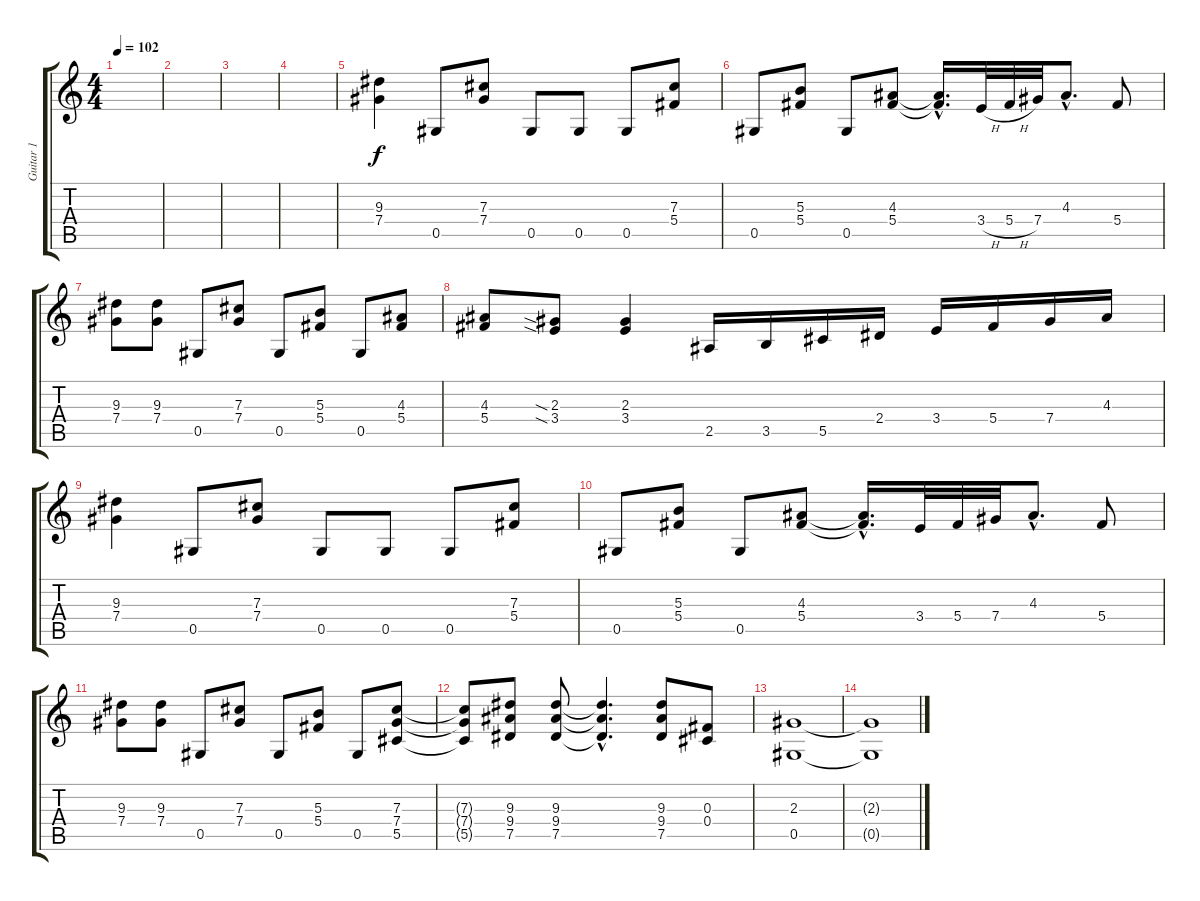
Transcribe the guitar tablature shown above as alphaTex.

\track ("Guitar 1" "Guitar 1") {instrument overdrivenguitar}
\staff {score tabs}
\tuning (Eb4 Bb3 Gb3 Db3 Ab2 Eb2) {hide}
\ts (4 4)
\tempo 102
\clef g2
\ks aminor
|
|
|
|
(9.3 7.4).4 0.5.8 (7.3 7.4).8 0.5.8 0.5.8 0.5.8 (7.3 5.4).8 |
0.5.8 (5.3 5.4).8 0.5.8 (4.3 5.4).8 (4.3{hac t} 5.4{hac t}).16{d} 3.4{h}.32 5.4{h}.32 7.4.32 4.3{hac}.8{d} 5.4.8 |
(9.3 7.4).8 (9.3 7.4).8 0.5.8 (7.3 7.4).8 0.5.8 (5.3 5.4).8 0.5.8 (4.3 5.4).8 |
(4.3 5.4).8 (2.3{sia} 3.4{sia}).8 (2.3 3.4).4 2.5.16 3.5.16 5.5.16 2.4.16 3.4.16 5.4.16 7.4.16 4.3.16 |
(9.3 7.4).4 0.5.8 (7.3 7.4).8 0.5.8 0.5.8 0.5.8 (7.3 5.4).8 |
0.5.8 (5.3 5.4).8 0.5.8 (4.3 5.4).8 (4.3{hac t} 5.4{hac t}).16{d} 3.4.32 5.4.32 7.4.32 4.3{hac}.8{d} 5.4.8 |
(9.3 7.4).8 (9.3 7.4).8 0.5.8 (7.3 7.4).8 0.5.8 (5.3 5.4).8 0.5.8 (7.3 7.4 5.5).8 |
(7.3{t} 7.4{t} 5.5{t}).8 (9.3 9.4 7.5).8 (9.3 9.4 7.5).8 (9.3{hac t} 9.4{hac t} 7.5{hac t}).4{d} (9.3 9.4 7.5).8 (0.3 0.4).8 |
(2.3 0.5).1 |
(2.3{t} 0.5{t}).1
